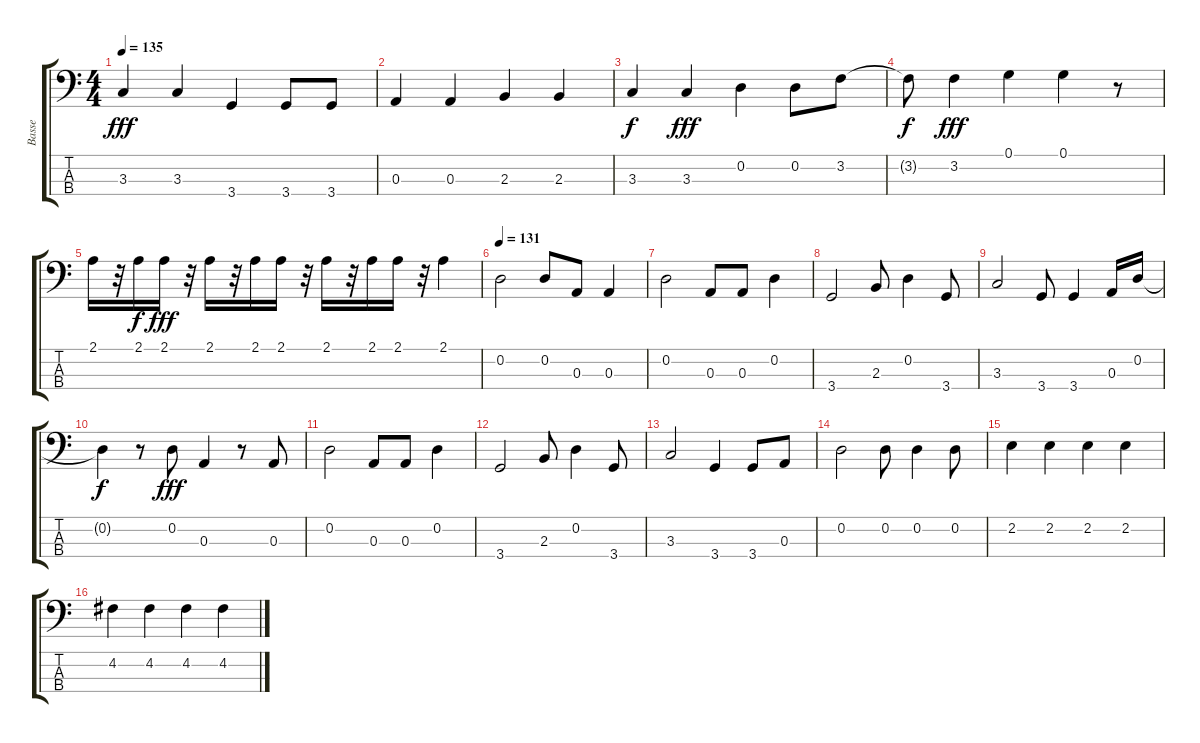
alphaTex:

\track ("Basse   " "Basse   ") {instrument electricbassfinger}
\staff {score tabs}
\tuning (G2 D2 A1 E1) {hide}
\ts (4 4)
\tempo 135
\clef f4
\ks c
3.3.4{dy fff} 3.3.4 3.4.4 3.4.8 3.4.8 |
0.3.4 0.3.4 2.3.4 2.3.4 |
3.3.4{dy f} 3.3.4{dy fff} 0.2.4 0.2.8 3.2.8 |
3.2{t}.8{dy f} 3.2.4{dy fff} 0.1.4 0.1.4 r.8 |
2.1.16 r.32 2.1.16{dy f} 2.1.16{dy fff} r.32 2.1.16 r.32 2.1.16 2.1.16 r.32 2.1.16 r.32 2.1.16 2.1.16 r.32 2.1.4 |
\tempo 131
0.2.2 0.2.8 0.3.8 0.3.4 |
0.2.2 0.3.8 0.3.8 0.2.4 |
3.4.2 2.3.8 0.2.4 3.4.8 |
3.3.2 3.4.8 3.4.4 0.3.16 0.2.16 |
0.2{t}.4{dy f} r.8 0.2.8{dy fff} 0.3.4 r.8 0.3.8 |
0.2.2 0.3.8 0.3.8 0.2.4 |
3.4.2 2.3.8 0.2.4 3.4.8 |
3.3.2 3.4.4 3.4.8 0.3.8 |
0.2.2 0.2.8 0.2.4 0.2.8 |
2.2.4 2.2.4 2.2.4 2.2.4 |
4.2.4 4.2.4 4.2.4 4.2.4
